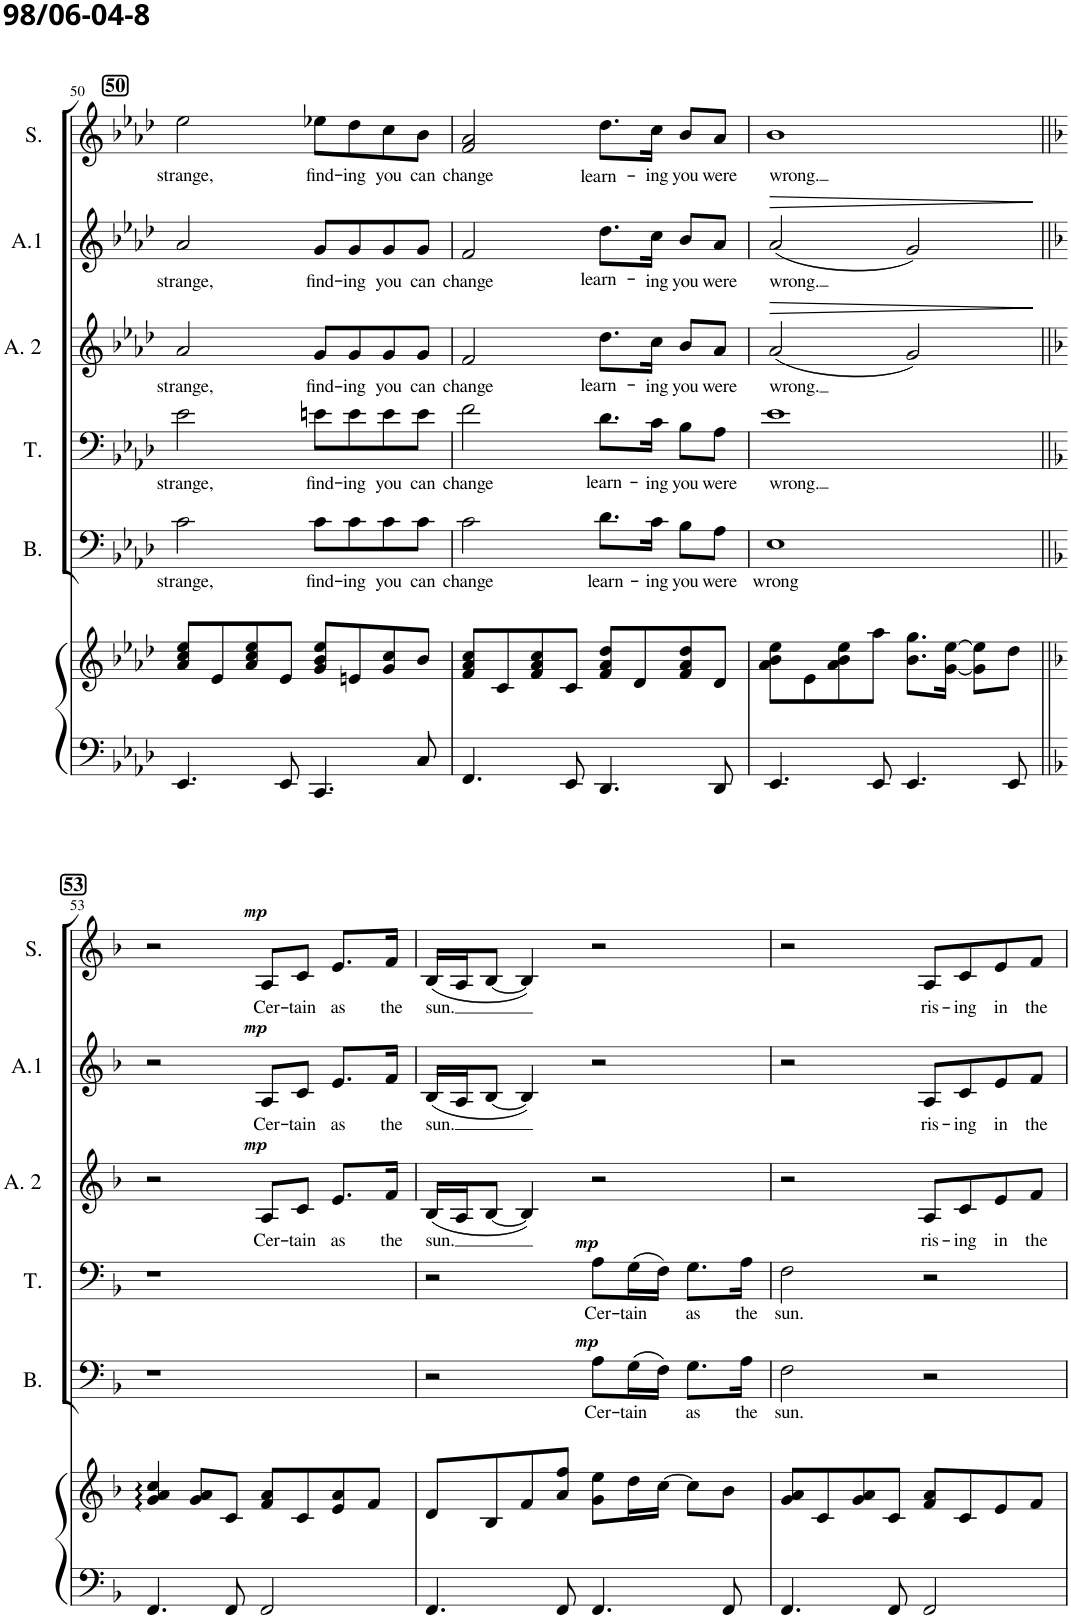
**kern	**kern	**kern	**text	**dynam	**kern	**text	**dynam	**kern	**text	**dynam	**kern	**text	**dynam	**kern	**text	**dynam
*part6	*part6	*part5	*part5	*part5	*part4	*part4	*part4	*part3	*part3	*part3	*part2	*part2	*part2	*part1	*part1	*part1
*staff7	*staff6	*staff5	*staff5	*staff5	*staff4	*staff4	*staff4	*staff3	*staff3	*staff3	*staff2	*staff2	*staff2	*staff1	*staff1	*staff1
*I"Piano	*	*I"Bass	*	*	*I"Tenor	*	*	*I"Alto 2	*	*	*I"Alto 1	*	*	*I"Soprano	*	*
*I'Pno	*	*I'B.	*	*	*I'T.	*	*	*I'A. 2	*	*	*I'A.1	*	*	*I'S.	*	*
!!LO:PB:g=z
*clefF4	*clefG2	*clefF4	*	*	*clefF4	*	*	*clefG2	*	*	*clefG2	*	*	*clefG2	*	*
*k[b-e-a-d-]	*k[b-e-a-d-]	*k[b-e-a-d-]	*	*	*k[b-e-a-d-]	*	*	*k[b-e-a-d-]	*	*	*k[b-e-a-d-]	*	*	*k[b-e-a-d-]	*	*
*M4/4	*M4/4	*M4/4	*	*	*M4/4	*	*	*M4/4	*	*	*M4/4	*	*	*M4/4	*	*
!!LO:REH:place=s1:a:B:cj:fs=11:t=50
=50	=50	=50	=50	=50	=50	=50	=50	=50	=50	=50	=50	=50	=50	=50	=50	=50
!	!	!	!LO:LY:b	!	!	!LO:LY:b	!	!	!LO:LY:b	!	!	!LO:LY:b	!	!	!LO:LY:b	!
4.EE-/	8a-/ 8cc/ 8ee-/L	2c\	strange,	.	2e-\	strange,	.	2a-/	strange,	.	2a-/	strange,	.	2ee-\	strange,	.
.	8e-/	.	.	.	.	.	.	.	.	.	.	.	.	.	.	.
.	8a-/ 8cc/ 8ee-/	.	.	.	.	.	.	.	.	.	.	.	.	.	.	.
8EE-/	8e-/J	.	.	.	.	.	.	.	.	.	.	.	.	.	.	.
!	!	!	!LO:LY:b	!	!	!LO:LY:b	!	!	!LO:LY:b	!	!	!LO:LY:b	!	!	!LO:LY:b	!
4.CC/	8g/ 8b-/ 8ee-/L	8c\L	find-	.	8en\L	find-	.	8g/L	find-	.	8g/L	find-	.	8ee-X\L	find-	.
!	!	!	!LO:LY:b	!	!	!LO:LY:b	!	!	!LO:LY:b	!	!	!LO:LY:b	!	!	!LO:LY:b	!
.	8en/	8c\	-ing	.	8e\	-ing	.	8g/	-ing	.	8g/	-ing	.	8dd-\	-ing	.
!	!	!	!LO:LY:b	!	!	!LO:LY:b	!	!	!LO:LY:b	!	!	!LO:LY:b	!	!	!LO:LY:b	!
.	8g/ 8cc/	8c\	you	.	8e\	you	.	8g/	you	.	8g/	you	.	8cc\	you	.
!	!	!	!LO:LY:b	!	!	!LO:LY:b	!	!	!LO:LY:b	!	!	!LO:LY:b	!	!	!LO:LY:b	!
8C/	8b-/J	8c\J	can	.	8e\J	can	.	8g/J	can	.	8g/J	can	.	8b-\J	can	.
=51	=51	=51	=51	=51	=51	=51	=51	=51	=51	=51	=51	=51	=51	=51	=51	=51
!	!	!	!LO:LY:b	!	!	!LO:LY:b	!	!	!LO:LY:b	!	!	!LO:LY:b	!	!	!LO:LY:b	!
4.FF/	8f/ 8a-/ 8cc/L	2c\	change	.	2f\	change	.	2f/	change	.	2f/	change	.	2f/ 2a-/	change	.
.	8c/	.	.	.	.	.	.	.	.	.	.	.	.	.	.	.
.	8f/ 8a-/ 8cc/	.	.	.	.	.	.	.	.	.	.	.	.	.	.	.
8EE-/	8c/J	.	.	.	.	.	.	.	.	.	.	.	.	.	.	.
!	!	!	!LO:LY:b	!	!	!LO:LY:b	!	!	!LO:LY:b	!	!	!LO:LY:b	!	!	!LO:LY:b	!
4.DD-/	8f/ 8a-/ 8dd-/L	8.d-\L	learn-	.	8.d-\L	learn-	.	8.dd-\L	learn-	.	8.dd-\L	learn-	.	8.dd-\L	learn-	.
.	8d-/	.	.	.	.	.	.	.	.	.	.	.	.	.	.	.
!	!	!	!LO:LY:b	!	!	!LO:LY:b	!	!	!LO:LY:b	!	!	!LO:LY:b	!	!	!LO:LY:b	!
.	.	16c\Jk	-ing	.	16c\Jk	-ing	.	16cc\Jk	-ing	.	16cc\Jk	-ing	.	16cc\Jk	-ing	.
!	!	!	!LO:LY:b	!	!	!LO:LY:b	!	!	!LO:LY:b	!	!	!LO:LY:b	!	!	!LO:LY:b	!
.	8f/ 8a-/ 8dd-/	8B-\L	you	.	8B-\L	you	.	8b-/L	you	.	8b-/L	you	.	8b-/L	you	.
!	!	!	!LO:LY:b	!	!	!LO:LY:b	!	!	!LO:LY:b	!	!	!LO:LY:b	!	!	!LO:LY:b	!
8DD-/	8d-/J	8A-\J	were	.	8A-\J	were	.	8a-/J	were	.	8a-/J	were	.	8a-/J	were	.
=52	=52	=52	=52	=52	=52	=52	=52	=52	=52	=52	=52	=52	=52	=52	=52	=52
!	!	!	!LO:LY:b	!	!	!LO:LY:b	!	!	!LO:LY:b	!LO:HP:b	!	!LO:LY:b	!LO:HP:b	!	!LO:LY:b	!
4.EE-/	8a-\ 8b-\ 8ee-\L	1E-	wrong	.	1e-	wrong.	.	(2a-/	wrong.	>	(2a-/	wrong.	>	1b-	wrong.	.
.	8e-\	.	.	.	.	.	.	.	.	.	.	.	.	.	.	.
.	8a-\ 8b-\ 8ee-\	.	.	.	.	.	.	.	.	.	.	.	.	.	.	.
8EE-/	8aa-\J	.	.	.	.	.	.	.	.	.	.	.	.	.	.	.
4.EE-/	8.b-\ 8.gg\L	.	.	.	.	.	.	2g/)	.	.	2g/)	.	.	.	.	.
.	[16g\ [16ee-\Jk	.	.	.	.	.	.	.	.	.	.	.	.	.	.	.
.	8g\] 8ee-\]L	.	.	.	.	.	.	.	.	.	.	.	.	.	.	.
8EE-/	8dd-\J	.	.	.	.	.	.	.	.	.	.	.	.	.	.	.
.	.	.	.	.	.	.	.	.	.	]	.	.	]	.	.	.
!!LO:LB:g=z
!!LO:REH:place=s1:a:B:cj:fs=11:t=53
=53||	=53||	=53||	=53||	=53||	=53||	=53||	=53||	=53||	=53||	=53||	=53||	=53||	=53||	=53||	=53||	=53||
*k[b-]	*k[b-]	*k[b-]	*	*	*k[b-]	*	*	*k[b-]	*	*	*k[b-]	*	*	*k[b-]	*	*
4.FF/	4g/ 4a/ 4cc/	1r	.	.	1r	.	.	2r	.	.	2r	.	.	2r	.	.
.	8g/ 8a/L	.	.	.	.	.	.	.	.	.	.	.	.	.	.	.
8FF/	8c/J	.	.	.	.	.	.	.	.	.	.	.	.	.	.	.
!	!	!	!	!	!	!	!	!	!LO:LY:b	!LO:DY:a	!	!LO:LY:b	!LO:DY:a	!	!LO:LY:b	!LO:DY:a
2FF/	8f/ 8a/L	.	.	.	.	.	.	8A/L	Cer-	mp	8A/L	Cer-	mp	8A/L	Cer-	mp
!	!	!	!	!	!	!	!	!	!LO:LY:b	!	!	!LO:LY:b	!	!	!LO:LY:b	!
.	8c/	.	.	.	.	.	.	8c/J	-tain	.	8c/J	-tain	.	8c/J	-tain	.
!	!	!	!	!	!	!	!	!	!LO:LY:b	!	!	!LO:LY:b	!	!	!LO:LY:b	!
.	8e/ 8a/	.	.	.	.	.	.	8.e/L	as	.	8.e/L	as	.	8.e/L	as	.
.	8f/J	.	.	.	.	.	.	.	.	.	.	.	.	.	.	.
!	!	!	!	!	!	!	!	!	!LO:LY:b	!	!	!LO:LY:b	!	!	!LO:LY:b	!
.	.	.	.	.	.	.	.	16f/Jk	the	.	16f/Jk	the	.	16f/Jk	the	.
=54	=54	=54	=54	=54	=54	=54	=54	=54	=54	=54	=54	=54	=54	=54	=54	=54
!	!	!	!	!	!	!	!	!	!LO:LY:b	!	!	!LO:LY:b	!	!	!LO:LY:b	!
4.FF/	8d/L	2r	.	.	2r	.	.	(16B-/LL	sun.	.	(16B-/LL	sun.	.	(16B-/LL	sun.	.
.	.	.	.	.	.	.	.	16A/J	.	.	16A/J	.	.	16A/J	.	.
.	8B-/	.	.	.	.	.	.	[8B-/J	.	.	[8B-/J	.	.	[8B-/J	.	.
.	8f/	.	.	.	.	.	.	4B-/])	.	.	4B-/])	.	.	4B-/])	.	.
8FF/	8a/ 8ff/J	.	.	.	.	.	.	.	.	.	.	.	.	.	.	.
!	!	!	!LO:LY:b	!LO:DY:a	!	!LO:LY:b	!LO:DY:a	!	!	!	!	!	!	!	!	!
4.FF/	8g\ 8ee\L	8A\L	Cer-	mp	8A\L	Cer-	mp	2r	.	.	2r	.	.	2r	.	.
!	!	!	!LO:LY:b	!	!	!LO:LY:b	!	!	!	!	!	!	!	!	!	!
.	16dd\L	(16G\L	-tain	.	(16G\L	-tain	.	.	.	.	.	.	.	.	.	.
.	[16cc\JJ	16F\JJ)	.	.	16F\JJ)	.	.	.	.	.	.	.	.	.	.	.
!	!	!	!LO:LY:b	!	!	!LO:LY:b	!	!	!	!	!	!	!	!	!	!
.	8cc\L]	8.G\L	as	.	8.G\L	as	.	.	.	.	.	.	.	.	.	.
8FF/	8b-\J	.	.	.	.	.	.	.	.	.	.	.	.	.	.	.
!	!	!	!LO:LY:b	!	!	!LO:LY:b	!	!	!	!	!	!	!	!	!	!
.	.	16A\Jk	the	.	16A\Jk	the	.	.	.	.	.	.	.	.	.	.
=55	=55	=55	=55	=55	=55	=55	=55	=55	=55	=55	=55	=55	=55	=55	=55	=55
!	!	!	!LO:LY:b	!	!	!LO:LY:b	!	!	!	!	!	!	!	!	!	!
4.FF/	8g/ 8a/L	2F\	sun.	.	2F\	sun.	.	2r	.	.	2r	.	.	2r	.	.
.	8c/	.	.	.	.	.	.	.	.	.	.	.	.	.	.	.
.	8g/ 8a/	.	.	.	.	.	.	.	.	.	.	.	.	.	.	.
8FF/	8c/J	.	.	.	.	.	.	.	.	.	.	.	.	.	.	.
!	!	!	!	!	!	!	!	!	!LO:LY:b	!	!	!LO:LY:b	!	!	!LO:LY:b	!
2FF/	8f/ 8a/L	2r	.	.	2r	.	.	8A/L	ris-	.	8A/L	ris-	.	8A/L	ris-	.
!	!	!	!	!	!	!	!	!	!LO:LY:b	!	!	!LO:LY:b	!	!	!LO:LY:b	!
.	8c/	.	.	.	.	.	.	8c/	-ing	.	8c/	-ing	.	8c/	-ing	.
!	!	!	!	!	!	!	!	!	!LO:LY:b	!	!	!LO:LY:b	!	!	!LO:LY:b	!
.	8e/	.	.	.	.	.	.	8e/	in	.	8e/	in	.	8e/	in	.
!	!	!	!	!	!	!	!	!	!LO:LY:b	!	!	!LO:LY:b	!	!	!LO:LY:b	!
.	8f/J	.	.	.	.	.	.	8f/J	the	.	8f/J	the	.	8f/J	the	.
=	=	=	=	=	=	=	=	=	=	=	=	=	=	=	=	=
*-	*-	*-	*-	*-	*-	*-	*-	*-	*-	*-	*-	*-	*-	*-	*-	*-
